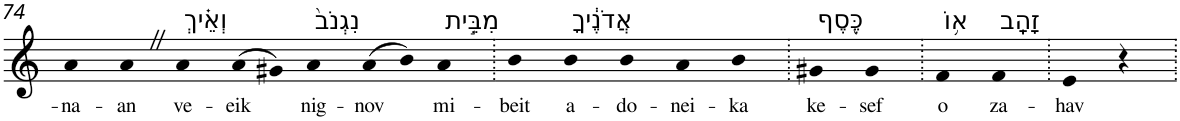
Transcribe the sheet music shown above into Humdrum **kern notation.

**kern	**text
*part1	*part1
*staff1	*staff1
*I"Piano	*
*I'Pno	*
!!LO:PB:g=z
*clefG2	*
*k[]	*
=74	=74
!	!LO:LY:b
4a	-na-
!	!LO:LY:b
4aZ	-an
!LO:TX:a:t=וְאֵ֗יךְ	!
!	!LO:LY:b
4a	ve-
!	!LO:LY:b
(>8a	-eik
8g#X)	.
!LO:TX:a:t=נִגְנֹב֙	!
!	!LO:LY:b
4a	nig-
!	!LO:LY:b
(>8a	-nov
8b)	.
!LO:TX:a:t=מִבֵּ֣ית	!
!	!LO:LY:b
4a	mi-
=75.	=75.
!	!LO:LY:b
4b	-beit
!LO:TX:a:t=אֲדֹנֶ֔יךָ	!
!	!LO:LY:b
4b	a-
!	!LO:LY:b
4b	-do-
!	!LO:LY:b
4a	-nei-
!	!LO:LY:b
4b	-ka
=76.	=76.
!LO:TX:a:t=כֶּ֖סֶף	!
!	!LO:LY:b
4g#X	ke-
!	!LO:LY:b
4g#	-sef
=77.	=77.
!LO:TX:a:t=א֥וֹ	!
!	!LO:LY:b
4f	o
!LO:TX:a:t=זָהָֽב	!
!	!LO:LY:b
4f	za-
=78.	=78.
!	!LO:LY:b
4e	-hav
4r	.
=.	=.
*-	*-
